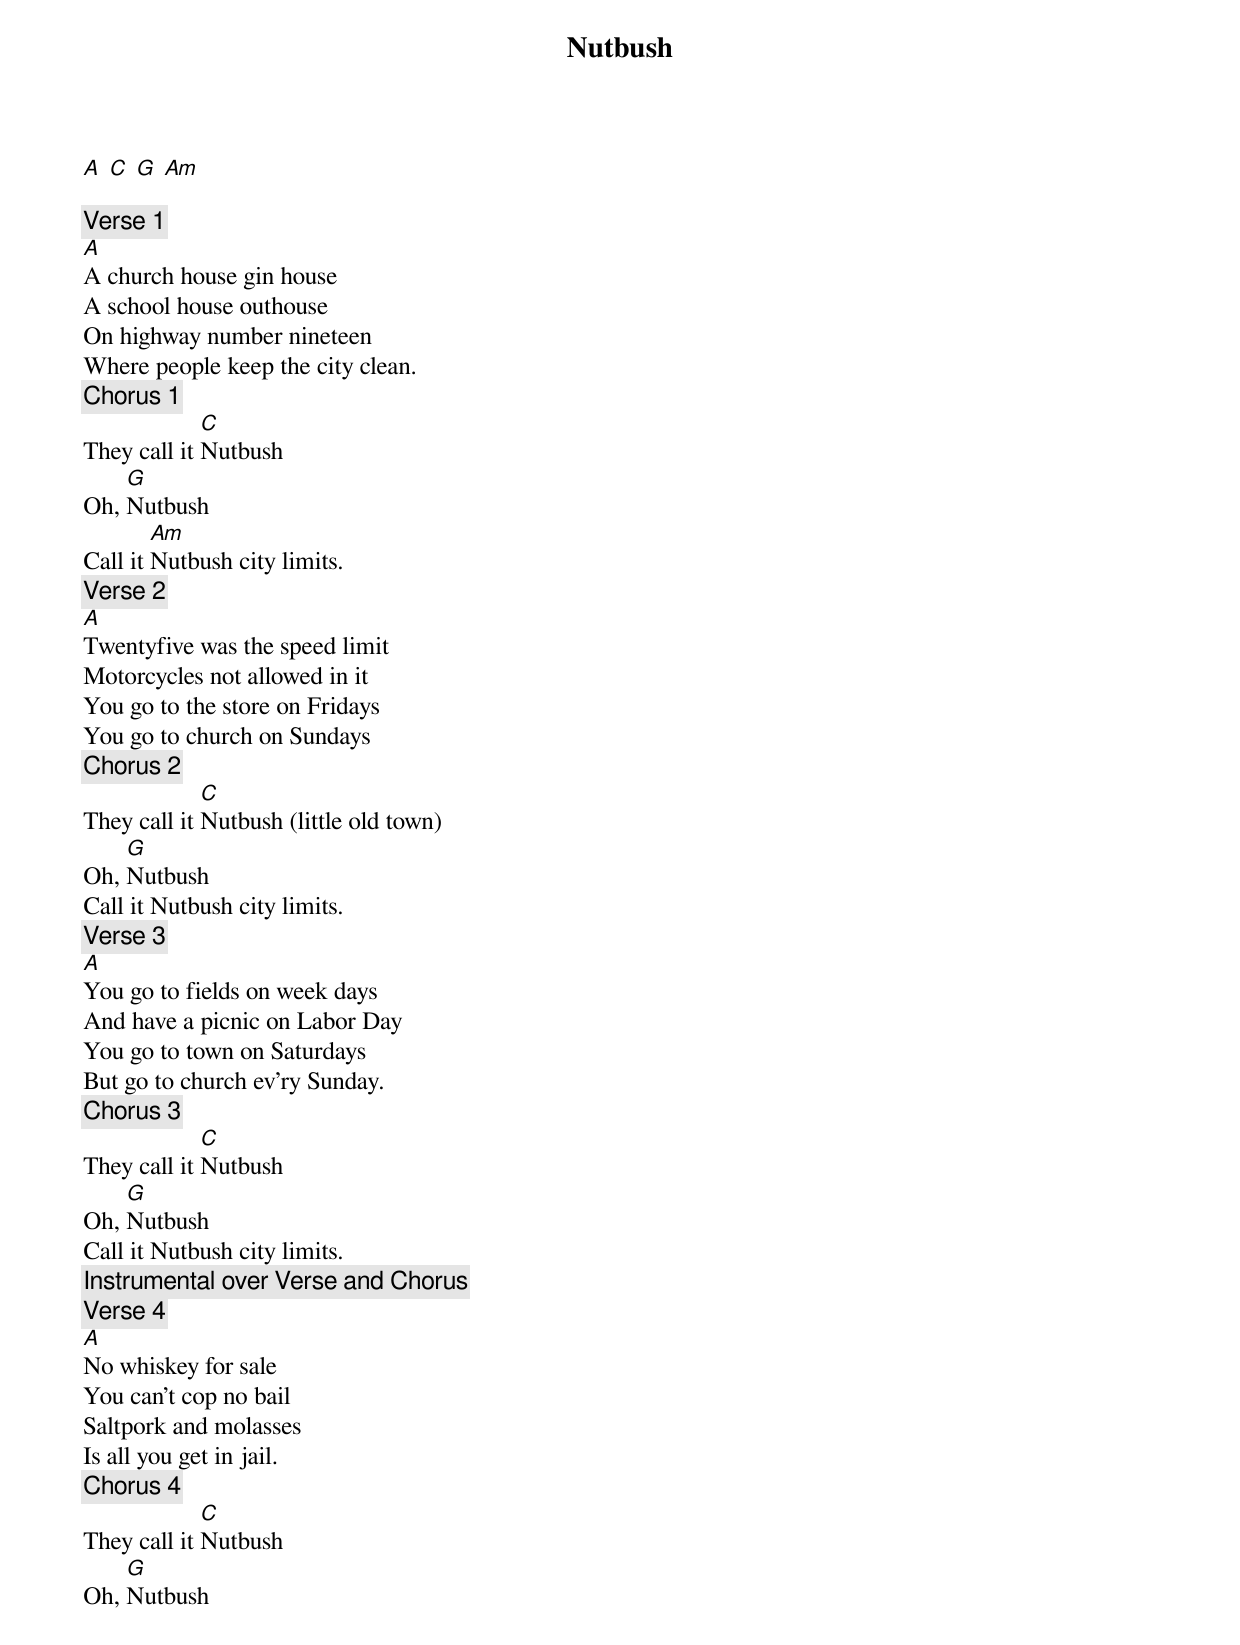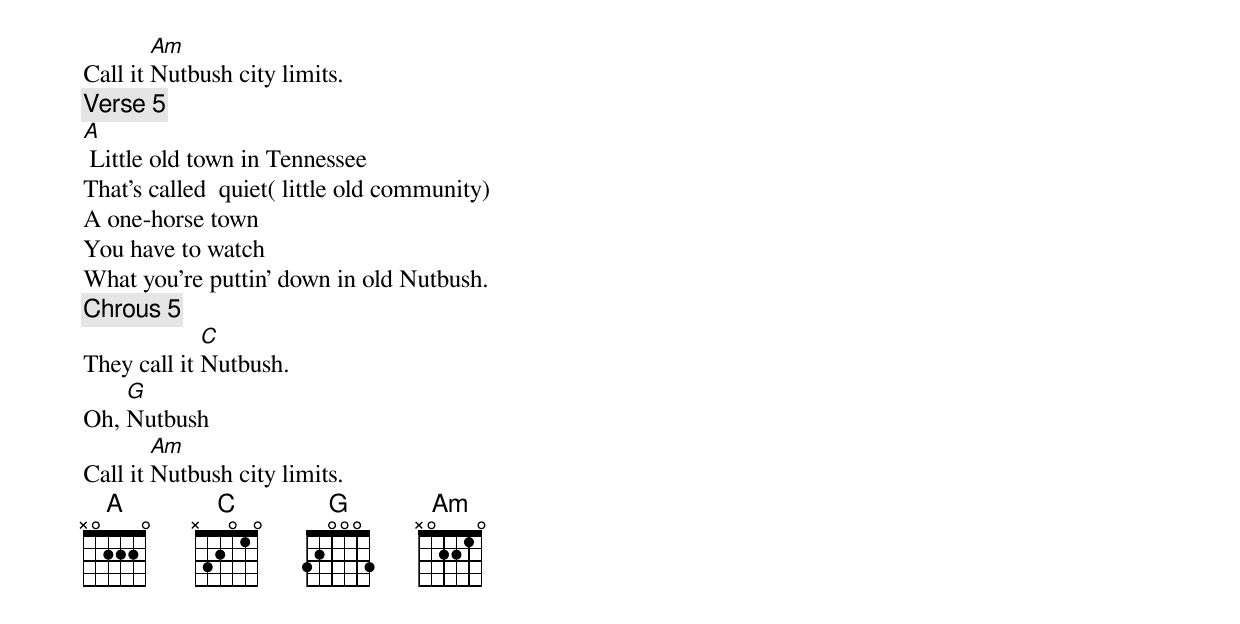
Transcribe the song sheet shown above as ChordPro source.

{t: Nutbush}
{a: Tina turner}

[A] [C] [G] [Am]

{c: Verse 1}
[A]A church house gin house
A school house outhouse
On highway number nineteen
Where people keep the city clean.
{c: Chorus 1}
They call it [C]Nutbush
Oh, [G]Nutbush
Call it [Am]Nutbush city limits.
{c: Verse 2}
[A]Twentyfive was the speed limit
Motorcycles not allowed in it
You go to the store on Fridays
You go to church on Sundays
{c: Chorus 2}
They call it [C]Nutbush (little old town)
Oh, [G]Nutbush
Call it Nutbush city limits.
{c: Verse 3}
[A]You go to fields on week days
And have a picnic on Labor Day
You go to town on Saturdays
But go to church ev'ry Sunday.
{c: Chorus 3}
They call it [C]Nutbush
Oh, [G]Nutbush
Call it Nutbush city limits.
{c: Instrumental over Verse and Chorus}
{c: Verse 4}
[A]No whiskey for sale
You can't cop no bail
Saltpork and molasses
Is all you get in jail.
{c: Chorus 4}
They call it [C]Nutbush
Oh, [G]Nutbush
Call it [Am]Nutbush city limits.
{c: Verse 5}
[A] Little old town in Tennessee
That's called  quiet( little old community)
A one-horse town
You have to watch
What you're puttin' down in old Nutbush.
{c: Chrous 5}
They call it [C]Nutbush.
Oh, [G]Nutbush
Call it [Am]Nutbush city limits.
